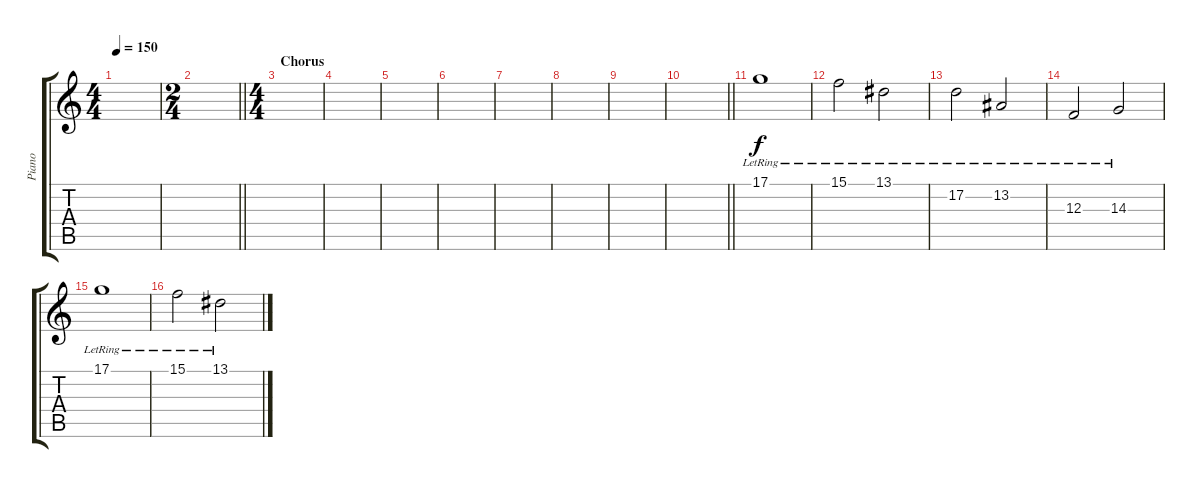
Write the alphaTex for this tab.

\track ("Piano" "Piano") {instrument acousticgrandpiano}
\staff {score tabs}
\tuning (D4 A3 F3 C3 G2 C2) {hide}
\ts (4 4)
\tempo 150
\clef g2
\ks c
|
\ts (2 4)
\barLineRight lightlight
|
\ts (4 4)
\section ("" "Chorus")
|
|
|
|
|
|
|
\barLineRight lightlight
|
17.1{lr}.1 |
15.1{lr}.2 13.1{lr}.2 |
17.2{lr}.2 13.2{lr}.2 |
12.3{lr}.2 14.3{lr}.2 |
17.1{lr}.1 |
15.1{lr}.2 13.1{lr}.2
